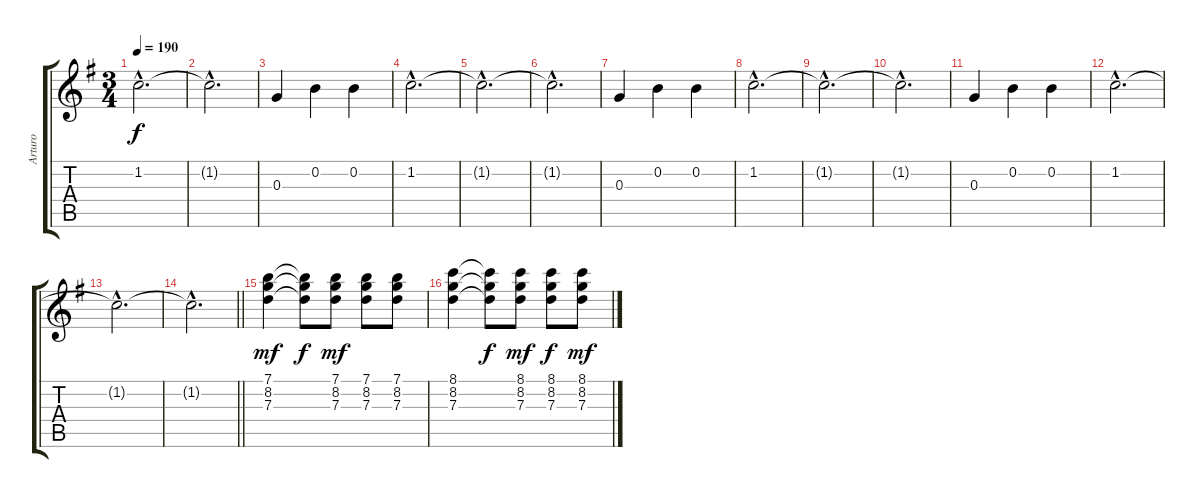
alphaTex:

\track ("Arturo" "Arturo") {instrument acousticguitarsteel}
\staff {score tabs}
\tuning (E4 B3 G3 D3 A2 E2) {hide}
\ts (3 4)
\tempo 190
\clef g2
\ks g
1.2{hac t}.2{d dy f} |
1.2{hac t}.2{d} |
0.3.4 0.2.4 0.2.4 |
1.2{hac}.2{d} |
1.2{hac t}.2{d} |
1.2{hac t}.2{d} |
0.3.4 0.2.4 0.2.4 |
1.2{hac}.2{d} |
1.2{hac t}.2{d} |
1.2{hac t}.2{d} |
0.3.4 0.2.4 0.2.4 |
1.2{hac}.2{d} |
1.2{hac t}.2{d} |
\barLineRight lightlight
1.2{hac t}.2{d} |
(7.1 8.2 7.3).4{dy mf} (7.1{t} 8.2{t} 7.3{t}).8{dy f} (7.1 8.2 7.3).8{dy mf} (7.1 8.2 7.3).8 (7.1 8.2 7.3).8 |
(8.1 8.2 7.3).4 (8.1{t} 8.2{t} 7.3{t}).8{dy f} (8.1 8.2 7.3).8{dy mf} (8.1 8.2 7.3).8{dy f} (8.1 8.2 7.3).8{dy mf}
